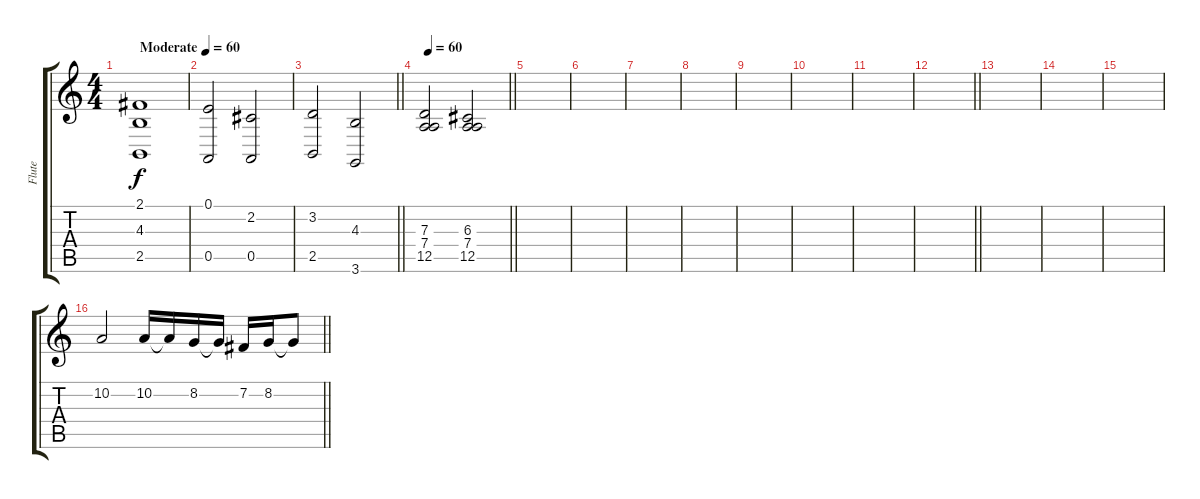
\track ("Flute" "Flute") {instrument flute}
\staff {score tabs}
\tuning (E4 B3 G3 D3 A2 E2) {hide}
\ts (4 4)
\tempo (60 "Moderate")
\tempo 80
\tempo (60 "Moderate")
\clef g2
\ks c
(2.1 4.3 2.5).1{dy f instrument flute} |
(0.1 0.5).2 (2.2 0.5).2 |
\barLineRight lightlight
(3.2 2.5).2 (4.3 3.6).2 |
\tempo 60
\barLineRight lightlight
(7.3 7.4 12.5).2 (6.3 7.4 12.5).2 |
|
|
|
|
|
|
|
\barLineRight lightlight
|
\section ("" "")
|
|
|
\barLineRight lightlight
10.2.2 10.2.16 10.2{t}.16 8.2.16 8.2{t}.16 7.2.16 8.2.16 8.2{t}.8
